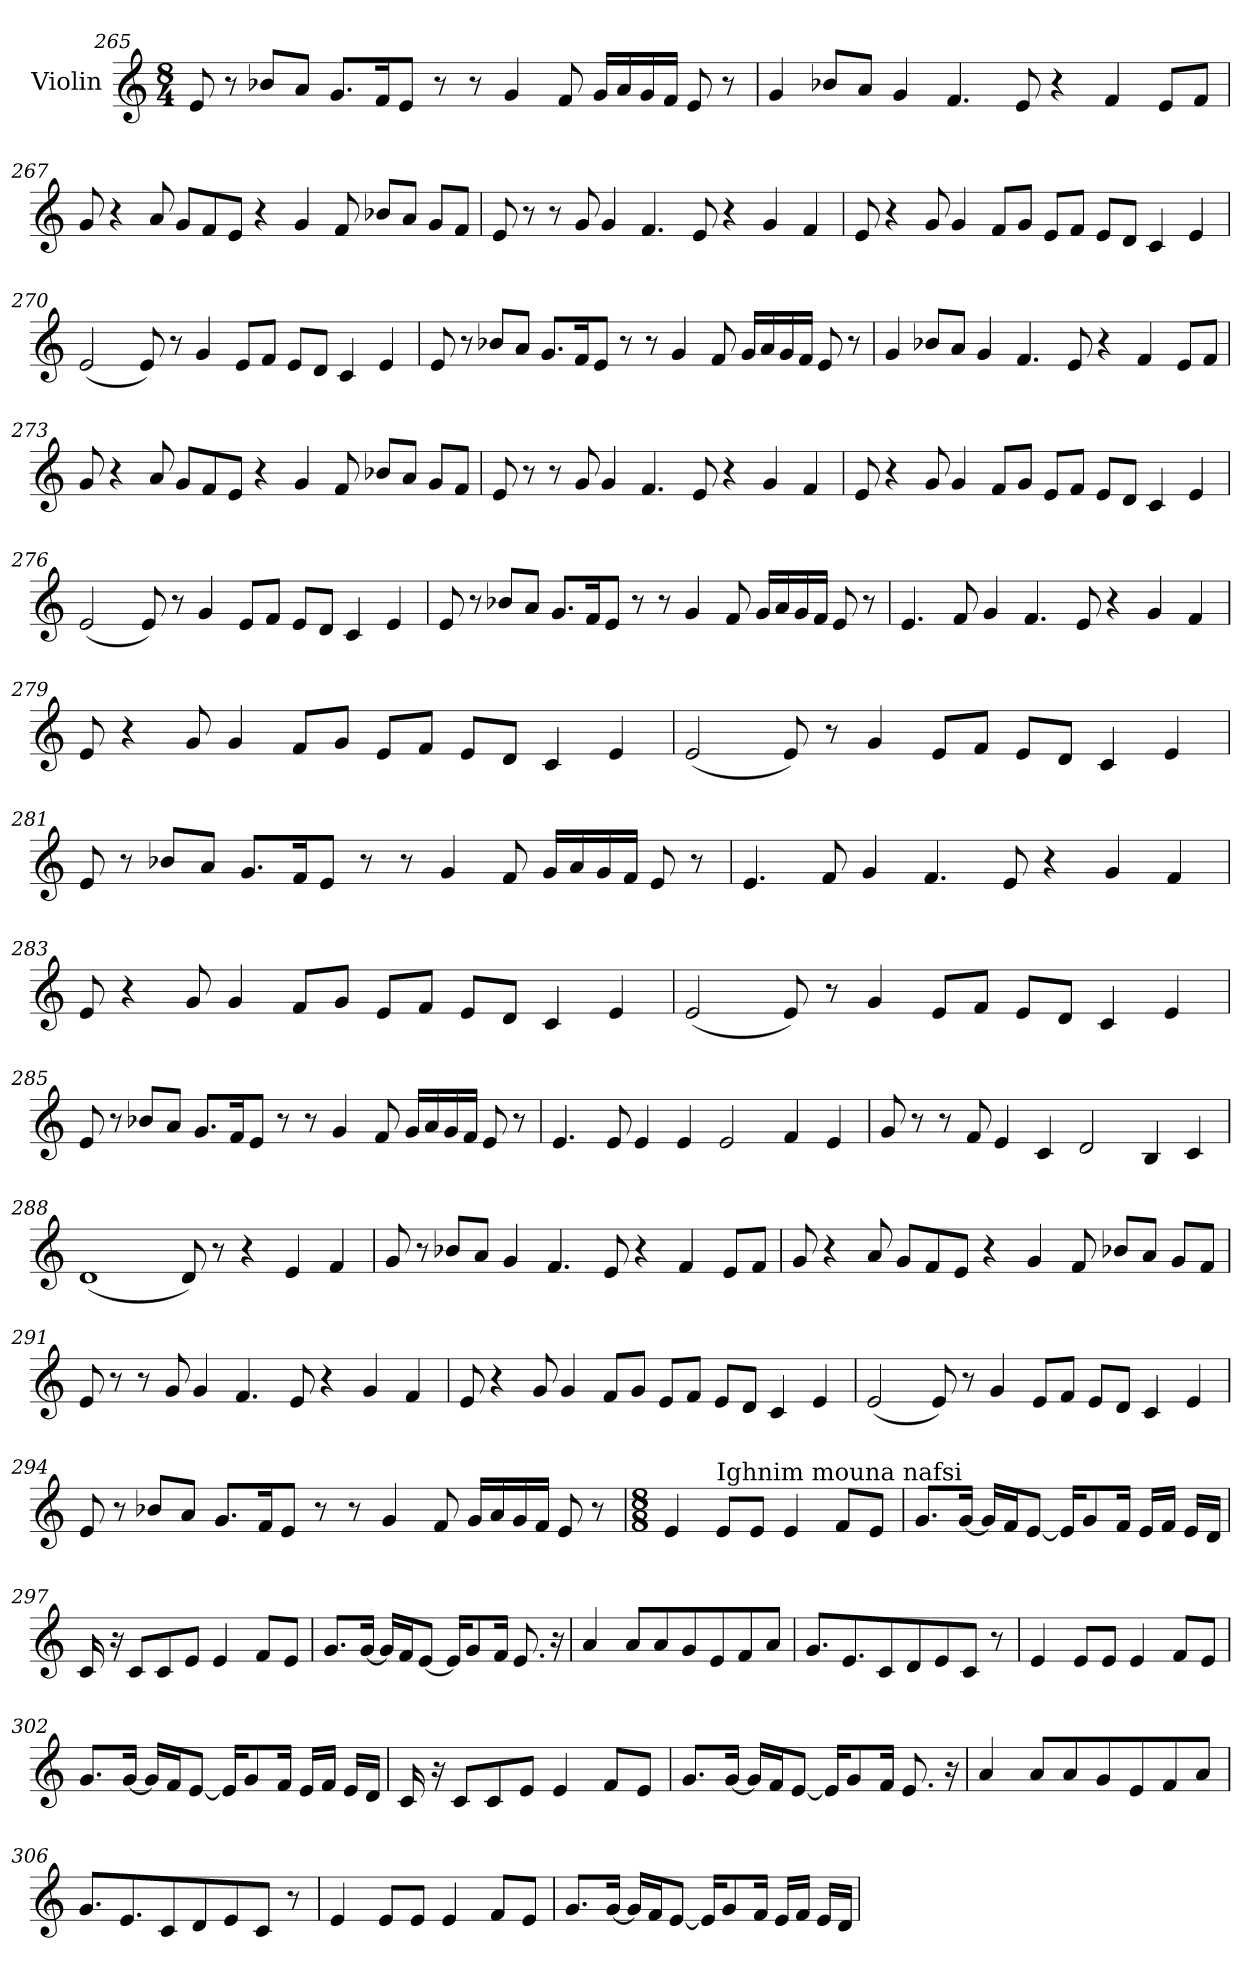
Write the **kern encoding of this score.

**kern
*part1
*staff1
*I"Violin
!!LO:LB:g=z
*clefG2
*k[]
*C:
*M8/4
=265
8e/
8r
8b-X/L
8a/J
8.g/L
16f/K
8e/J
8r
8r
4g/
8f/
16g/LL
16a/
16g/
16f/JJ
8e/
8r
!!LO:PB:g=z
=266
4g/
8b-X/L
8a/J
4g/
4.f/
8e/
4r
4f/
8e/L
8f/J
!!LO:PB:g=z
=267
8g/
4r
8a/
8g/L
8f/
8e/J
4r
4g/
8f/
8b-X/L
8a/J
8g/L
8f/J
!!LO:PB:g=z
=268
8e/
8r
8r
8g/
4g/
4.f/
8e/
4r
4g/
4f/
!!LO:PB:g=z
=269
8e/
4r
8g/
4g/
8f/L
8g/J
8e/L
8f/J
8e/L
8d/J
4c/
4e/
=270
(2e/
8e/)
8r
4g/
8e/L
8f/J
8e/L
8d/J
4c/
4e/
!!LO:LB:g=z
=271
8e/
8r
8b-X/L
8a/J
8.g/L
16f/K
8e/J
8r
8r
4g/
8f/
16g/LL
16a/
16g/
16f/JJ
8e/
8r
!!LO:PB:g=z
=272
4g/
8b-X/L
8a/J
4g/
4.f/
8e/
4r
4f/
8e/L
8f/J
=273
8g/
4r
8a/
8g/L
8f/
8e/J
4r
4g/
8f/
8b-X/L
8a/J
8g/L
8f/J
!!LO:PB:g=z
=274
8e/
8r
8r
8g/
4g/
4.f/
8e/
4r
4g/
4f/
!!LO:PB:g=z
=275
8e/
4r
8g/
4g/
8f/L
8g/J
8e/L
8f/J
8e/L
8d/J
4c/
4e/
=276
(2e/
8e/)
8r
4g/
8e/L
8f/J
8e/L
8d/J
4c/
4e/
!!LO:LB:g=z
=277
8e/
8r
8b-X/L
8a/J
8.g/L
16f/K
8e/J
8r
8r
4g/
8f/
16g/LL
16a/
16g/
16f/JJ
8e/
8r
!!LO:PB:g=z
=278
4.e/
8f/
4g/
4.f/
8e/
4r
4g/
4f/
!!LO:PB:g=z
=279
8e/
4r
8g/
4g/
8f/L
8g/J
8e/L
8f/J
8e/L
8d/J
4c/
4e/
=280
(2e/
8e/)
8r
4g/
8e/L
8f/J
8e/L
8d/J
4c/
4e/
!!LO:LB:g=z
=281
8e/
8r
8b-X/L
8a/J
8.g/L
16f/K
8e/J
8r
8r
4g/
8f/
16g/LL
16a/
16g/
16f/JJ
8e/
8r
!!LO:PB:g=z
=282
4.e/
8f/
4g/
4.f/
8e/
4r
4g/
4f/
!!LO:PB:g=z
=283
8e/
4r
8g/
4g/
8f/L
8g/J
8e/L
8f/J
8e/L
8d/J
4c/
4e/
=284
(2e/
8e/)
8r
4g/
8e/L
8f/J
8e/L
8d/J
4c/
4e/
!!LO:LB:g=z
=285
8e/
8r
8b-X/L
8a/J
8.g/L
16f/K
8e/J
8r
8r
4g/
8f/
16g/LL
16a/
16g/
16f/JJ
8e/
8r
!!LO:PB:g=z
=286
4.e/
8e/
4e/
4e/
2e/
4f/
4e/
!!LO:PB:g=z
=287
8g/
8r
8r
8f/
4e/
4c/
2d/
4B/
4c/
=288
(1d
8d/)
8r
4r
4e/
4f/
!!LO:PB:g=z
=289
8g/
8r
8b-X/L
8a/J
4g/
4.f/
8e/
4r
4f/
8e/L
8f/J
=290
8g/
4r
8a/
8g/L
8f/
8e/J
4r
4g/
8f/
8b-X/L
8a/J
8g/L
8f/J
!!LO:PB:g=z
=291
8e/
8r
8r
8g/
4g/
4.f/
8e/
4r
4g/
4f/
!!LO:PB:g=z
=292
8e/
4r
8g/
4g/
8f/L
8g/J
8e/L
8f/J
8e/L
8d/J
4c/
4e/
!!LO:PB:g=z
=293
(2e/
8e/)
8r
4g/
8e/L
8f/J
8e/L
8d/J
4c/
4e/
!!LO:PB:g=z
=294
8e/
8r
8b-X/L
8a/J
8.g/L
16f/K
8e/J
8r
8r
4g/
8f/
16g/LL
16a/
16g/
16f/JJ
8e/
8r
!!LO:PB:g=z
=295
*M8/8
*MM60
4e/
!LO:TX:a:t=Ighnim mouna nafsi
8e/L
8e/J
4e/
8f/L
8e/J
=296
8.g/L
[16g/Jk
16g/LL]
16f/J
[8e/J
16e/KL]
8g/
16f/Jk
16e/LL
16f/JJ
16e/LL
16d/JJ
!!LO:PB:g=z
=297
16c/
16r
8c/L
8c/
8e/J
4e/
8f/L
8e/J
!!LO:LB:g=z
=298
8.g/L
[16g/Jk
16g/LL]
16f/J
[8e/J
16e/KL]
8g/
16f/Jk
8.e/
16r
=299
4a/
8a/L
8a/
8g/
8e/
8f/
8a/J
!!LO:PB:g=z
=300
8.g/L
8.e/
8c/
8d/
8e/
8c/J
8r
=301
4e/
8e/L
8e/J
4e/
8f/L
8e/J
!!LO:PB:g=z
=302
8.g/L
[16g/Jk
16g/LL]
16f/J
[8e/J
16e/KL]
8g/
16f/Jk
16e/LL
16f/JJ
16e/LL
16d/JJ
!!LO:PB:g=z
=303
16c/
16r
8c/L
8c/
8e/J
4e/
8f/L
8e/J
!!LO:PB:g=z
=304
8.g/L
[16g/Jk
16g/LL]
16f/J
[8e/J
16e/KL]
8g/
16f/Jk
8.e/
16r
=305
4a/
8a/L
8a/
8g/
8e/
8f/
8a/J
!!LO:PB:g=z
=306
8.g/L
8.e/
8c/
8d/
8e/
8c/J
8r
=307
4e/
8e/L
8e/J
4e/
8f/L
8e/J
!!LO:PB:g=z
=308
8.g/L
[16g/Jk
16g/LL]
16f/J
[8e/J
16e/KL]
8g/
16f/Jk
16e/LL
16f/JJ
16e/LL
16d/JJ
=
*-
